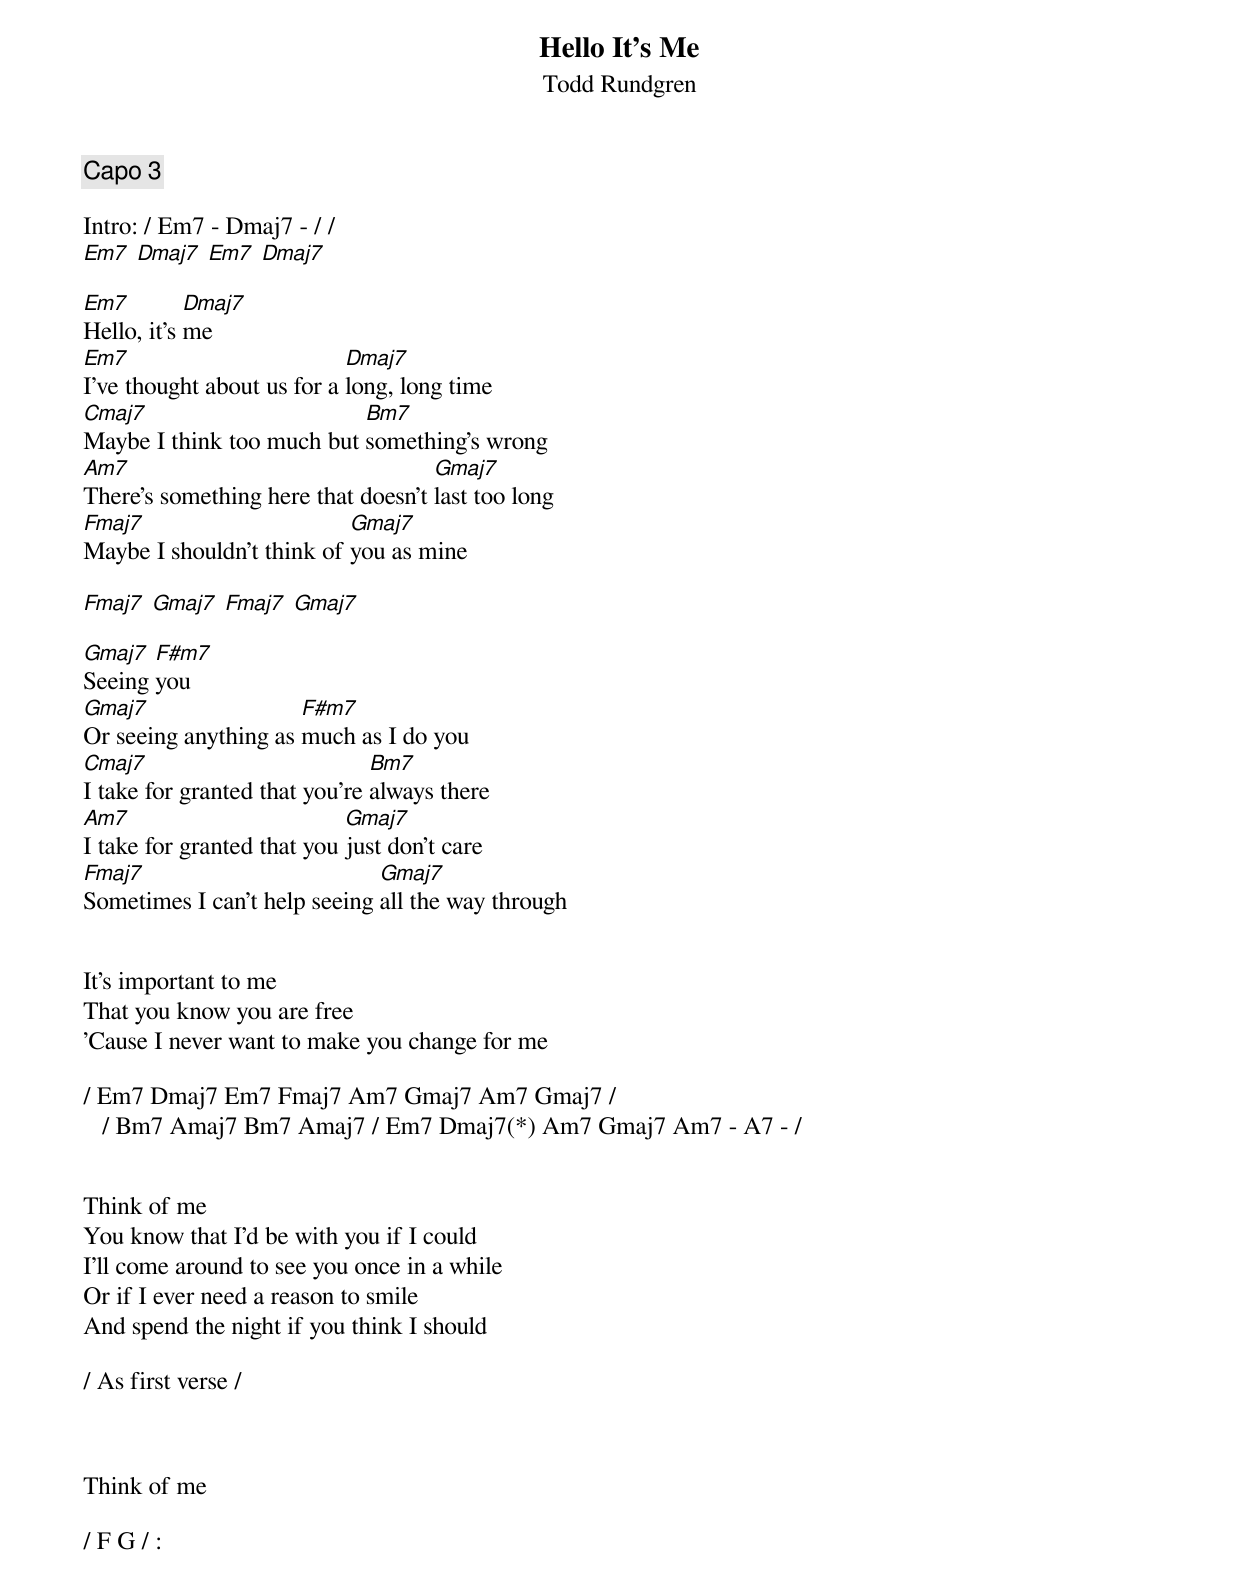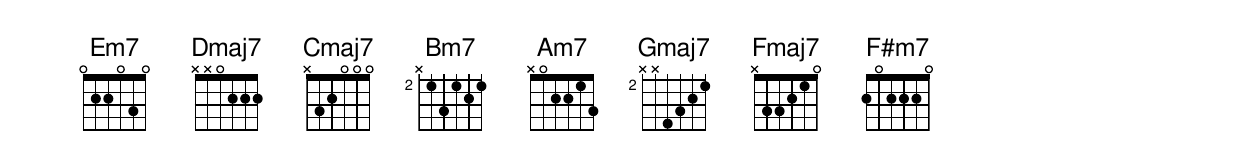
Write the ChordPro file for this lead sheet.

{title: Hello It's Me}
{subtitle: Todd Rundgren}

{c:Capo 3}

Intro: / Em7 - Dmaj7 - / /
[Em7] [Dmaj7] [Em7] [Dmaj7]

[Em7]Hello, it's [Dmaj7]me
[Em7]I've thought about us for a [Dmaj7]long, long time
[Cmaj7]Maybe I think too much but [Bm7]something's wrong
[Am7]There's something here that doesn't [Gmaj7]last too long
[Fmaj7]Maybe I shouldn't think of [Gmaj7]you as mine

[Fmaj7] [Gmaj7] [Fmaj7] [Gmaj7]

[Gmaj7]Seeing [F#m7]you
[Gmaj7]Or seeing anything as [F#m7]much as I do you
[Cmaj7]I take for granted that you're [Bm7]always there
[Am7]I take for granted that you [Gmaj7]just don't care
[Fmaj7]Sometimes I can't help seeing [Gmaj7]all the way through


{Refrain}
It's important to me
That you know you are free
'Cause I never want to make you change for me

/ Em7 Dmaj7 Em7 Fmaj7 Am7 Gmaj7 Am7 Gmaj7 /
   / Bm7 Amaj7 Bm7 Amaj7 / Em7 Dmaj7(*) Am7 Gmaj7 Am7 - A7 - /


Think of me
You know that I'd be with you if I could
I'll come around to see you once in a while
Or if I ever need a reason to smile
And spend the night if you think I should

/ As first verse /

{Refrain; in the recording, the song modulates up 1/2 step at the end}

{Repeat last verse}

Think of me
{Repeat to fade}

/ F G / :
